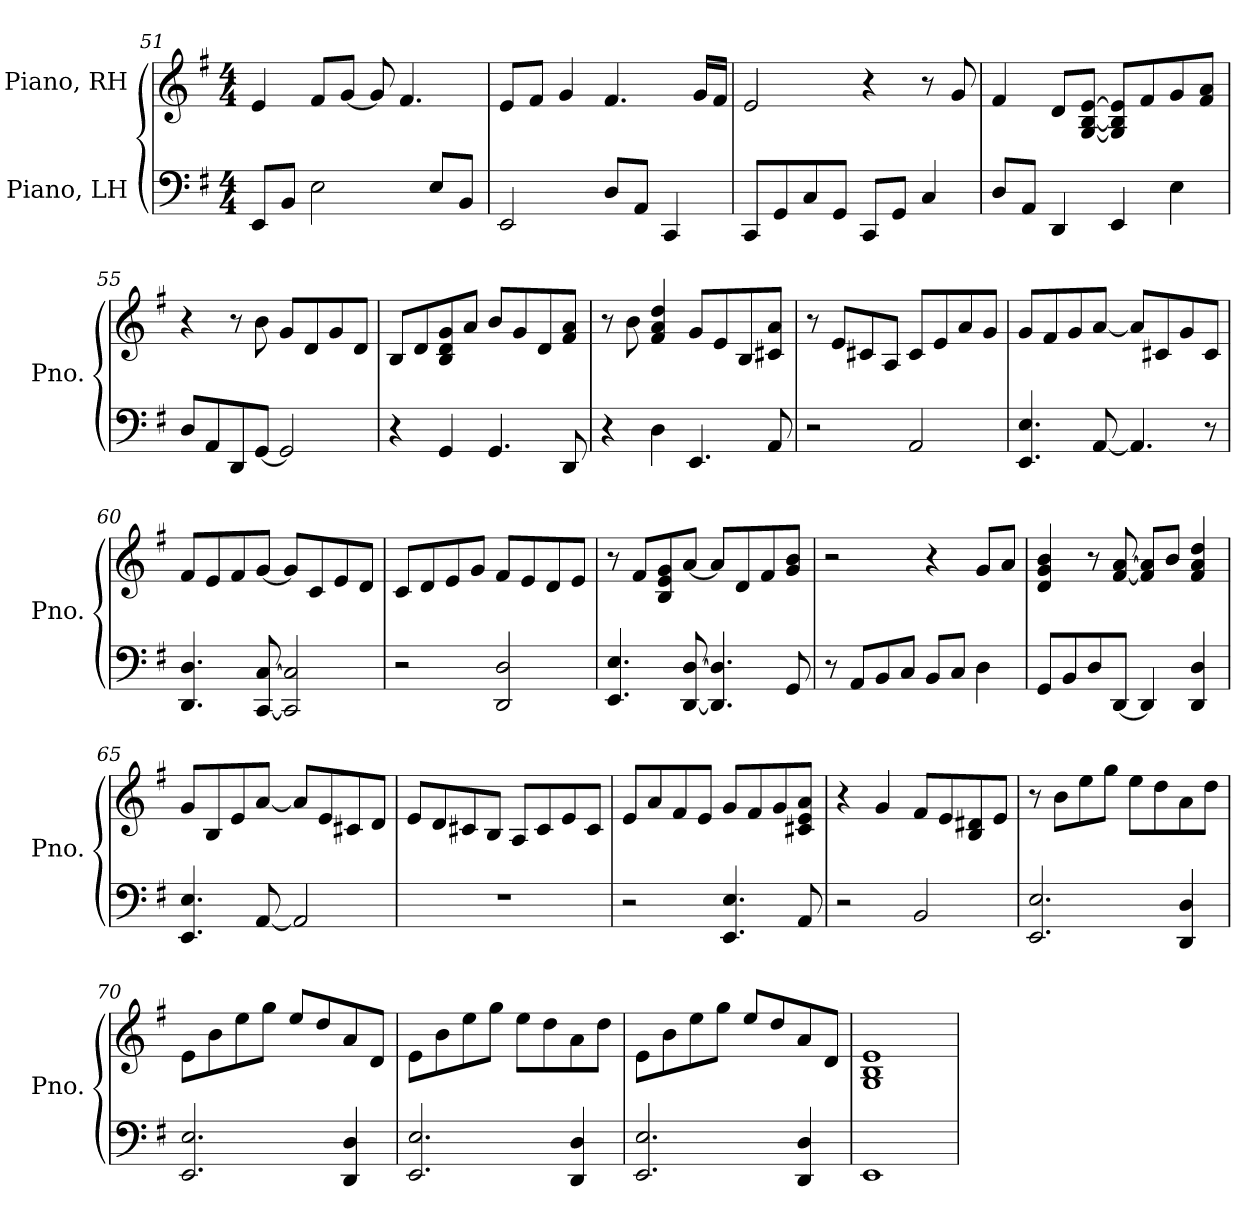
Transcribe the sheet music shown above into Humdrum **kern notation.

**kern	**kern
*part2	*part1
*staff2	*staff1
*I"Piano, LH	*I"Piano, RH
*I'Pno.	*I'Pno.
*clefF4	*clefG2
*k[f#]	*k[f#]
*M4/4	*M4/4
=51	=51
8EE/L	4e/
8BB/J	.
2E\	8f#/L
.	[8g/J
.	8g/]
.	4.f#/
8E/L	.
8BB/J	.
!!LO:PB:g=z
=52	=52
2EE/	8e/L
.	8f#/J
.	4g/
8D/L	4.f#/
8AA/J	.
4CC/	.
.	16g/LL
.	16f#/JJ
=53	=53
8CC/L	2e/
8GG/	.
8C/	.
8GG/J	.
8CC/L	4r
8GG/J	.
4C/	8r
.	8g/
=54	=54
8D/L	4f#/
8AA/J	.
4DD/	8d/L
.	[8G/ [8B/ [8e/J
4EE/	8G/] 8B/] 8e/]L
.	8f#/
4E\	8g/
.	8f#/ 8a/J
=55	=55
8D/L	4r
8AA/	.
8DD/	8r
[8GG/J	8b\
2GG/]	8g/L
.	8d/
.	8g/
.	8d/J
=56	=56
4r	8B/L
.	8d/
4GG/	8B/ 8d/ 8g/
.	8a/J
4.GG/	8b/L
.	8g/
.	8d/
8DD/	8f#/ 8a/J
!!LO:LB:g=z
=57	=57
4r	8r
.	8b\
4D\	4f#/ 4a/ 4dd/
4.EE/	8g/L
.	8e/
.	8B/
8AA/	8c#X/ 8a/J
=58	=58
2r	8r
.	8e/L
.	8c#X/
.	8A/J
2AA/	8c#/L
.	8e/
.	8a/
.	8g/J
=59	=59
4.EE/ 4.E/	8g/L
.	8f#/
.	8g/
[8AA/	[8a/J
4.AA/]	8a/L]
.	8c#X/
.	8g/
8r	8c#/J
=60	=60
4.DD/ 4.D/	8f#/L
.	8e/
.	8f#/
[8CC/ [8C/	[8g/J
2CC/] 2C/]	8g/L]
.	8c/
.	8e/
.	8d/J
!!LO:LB:g=z
=61	=61
2r	8c/L
.	8d/
.	8e/
.	8g/J
2DD/ 2D/	8f#/L
.	8e/
.	8d/
.	8e/J
=62	=62
4.EE/ 4.E/	8r
.	8f#/L
.	8B/ 8e/ 8g/
[8DD/ [8D/	[8a/J
4.DD/] 4.D/]	8a/L]
.	8d/
.	8f#/
8GG/	8g/ 8b/J
=63	=63
8r	2r
8AA/L	.
8BB/	.
8C/J	.
8BB/L	4r
8C/J	.
4D\	8g/L
.	8a/J
=64	=64
8GG/L	4d/ 4g/ 4b/
8BB/	.
8D/	8r
[8DD/J	[8f#/ [8a/
4DD/]	8f#/] 8a/]L
.	8b/J
4DD/ 4D/	4f#/ 4a/ 4dd/
!!LO:LB:g=z
=65	=65
4.EE/ 4.E/	8g/L
.	8B/
.	8e/
[8AA/	[8a/J
2AA/]	8a/L]
.	8e/
.	8c#X/
.	8d/J
=66	=66
1r	8e/L
.	8d/
.	8c#X/
.	8B/J
.	8A/L
.	8c#/
.	8e/
.	8c#/J
=67	=67
2r	8e/L
.	8a/
.	8f#/
.	8e/J
4.EE/ 4.E/	8g/L
.	8f#/
.	8g/
8AA/	8c#X/ 8e/ 8a/J
=68	=68
2r	4r
.	4g/
2BB/	8f#/L
.	8e/
.	8B/ 8d#X/
.	8e/J
!!LO:LB:g=z
=69	=69
2.EE/ 2.E/	8r
.	8b\L
.	8ee\
.	8gg\J
.	8ee\L
.	8dd\
4DD/ 4D/	8a\
.	8dd\J
=70	=70
2.EE/ 2.E/	8e\L
.	8b\
.	8ee\
.	8gg\J
.	8ee/L
.	8dd/
4DD/ 4D/	8a/
.	8d/J
=71	=71
2.EE/ 2.E/	8e\L
.	8b\
.	8ee\
.	8gg\J
.	8ee\L
.	8dd\
4DD/ 4D/	8a\
.	8dd\J
=72	=72
2.EE/ 2.E/	8e\L
.	8b\
.	8ee\
.	8gg\J
.	8ee/L
.	8dd/
4DD/ 4D/	8a/
.	8d/J
=73	=73
1EE	1G 1B 1e
=	=
*-	*-
